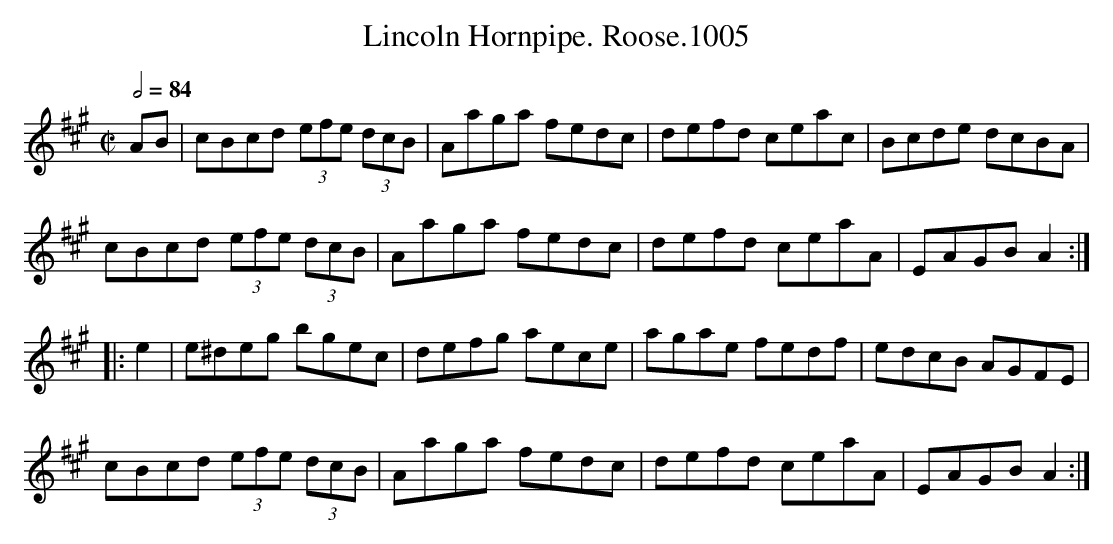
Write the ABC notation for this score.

X:1
T:Lincoln Hornpipe. Roose.1005
M:C|
L:1/8
Q:1/2=84
K:A
AB|cBcd (3efe (3 dcB|Aaga fedc|defd ceac|Bcde dcBA|
cBcd (3efe (3dcB|Aaga fedc|defd ceaA|EAGB A2:|
|:e2|e^deg bgec|defg aece|agae fedf|edcB AGFE|
cBcd (3efe (3dcB|Aaga fedc|defd ceaA|EAGB A2:|]
